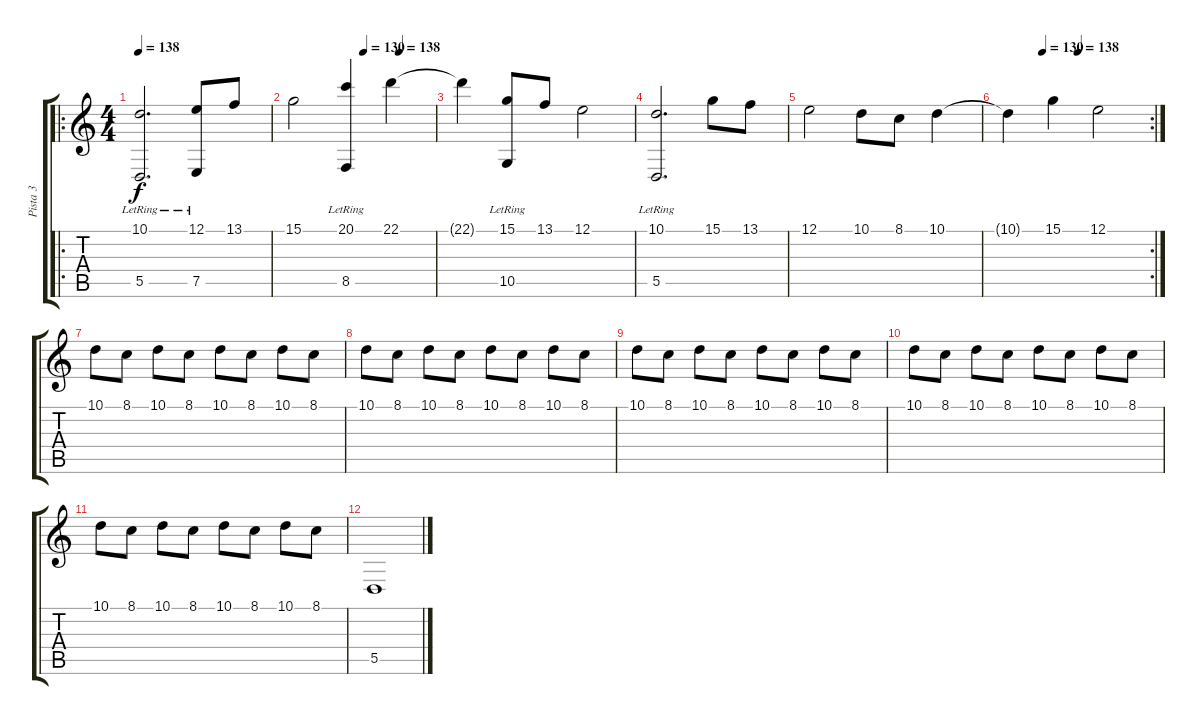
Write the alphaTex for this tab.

\track ("Pista 3" "Pista 3") {instrument stringensemble1}
\staff {score tabs}
\tuning (E4 B3 G3 D3 A2 E2) {hide}
\ro
\ts (4 4)
\tempo 138
\clef g2
\ks c
(10.1 5.5{lr}).2{d dy f} (12.1 7.5{lr}).8 13.1.8 |
\tempo (130 0.5)
\tempo (138 0.75)
15.1.2 (20.1 8.5{lr}).4 22.1.4 |
22.1{t}.4 (15.1 10.5{lr}).8 13.1.8 12.1.2 |
(10.1 5.5{lr}).2{d} 15.1.8 13.1.8 |
12.1.2 10.1.8 8.1.8 10.1.4 |
\rc 2
\tempo (130 0.25)
\tempo (138 0.5)
10.1{t}.4 15.1.4 12.1.2 |
10.1.8 8.1.8 10.1.8 8.1.8 10.1.8 8.1.8 10.1.8 8.1.8 |
10.1.8 8.1.8 10.1.8 8.1.8 10.1.8 8.1.8 10.1.8 8.1.8 |
10.1.8 8.1.8 10.1.8 8.1.8 10.1.8 8.1.8 10.1.8 8.1.8 |
10.1.8 8.1.8 10.1.8 8.1.8 10.1.8 8.1.8 10.1.8 8.1.8 |
10.1.8 8.1.8 10.1.8 8.1.8 10.1.8 8.1.8 10.1.8 8.1.8 |
5.5.1
